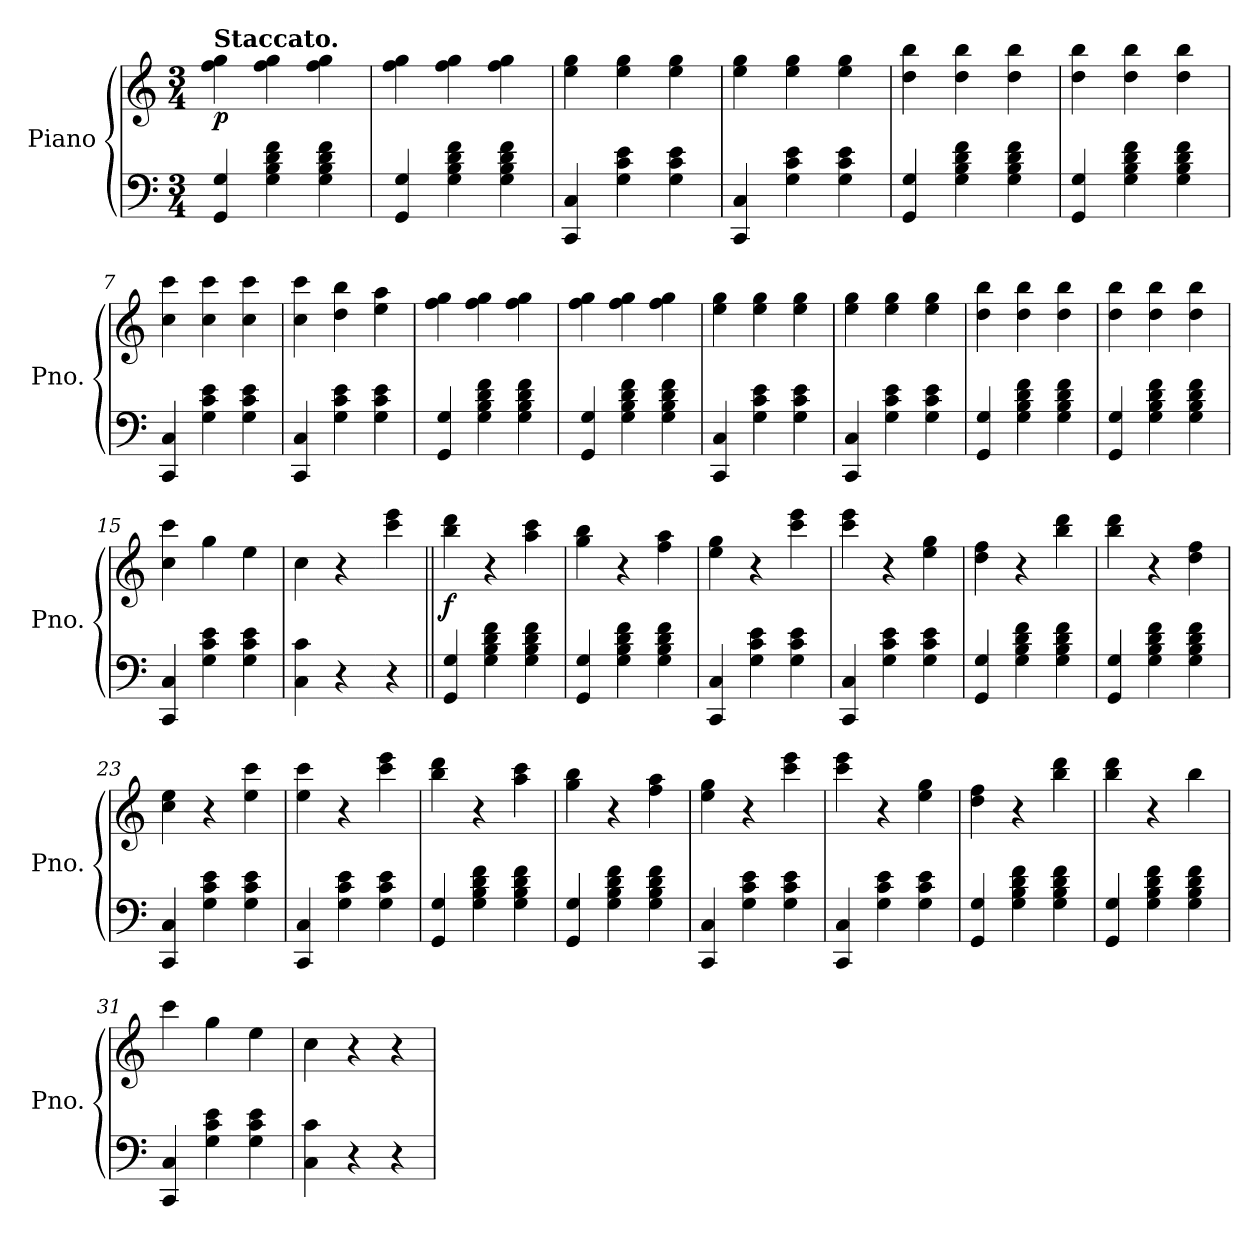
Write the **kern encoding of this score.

**kern	**kern	**dynam
*part1	*part1	*part1
*staff2	*staff1	*staff1/2
*I"Piano	*	*
*I'Pno.	*	*
*clefF4	*clefG2	*
*k[]	*k[]	*
*M3/4	*M3/4	*
*MM176	*MM176	*
=1	=1	=1
!	!LO:TX:a:B:t=Staccato.	!
!	!	!LO:DY:b
4GG/ 4G/	4ff\ 4gg\	p
4G\ 4B\ 4d\ 4f\	4ff\ 4gg\	.
4G\ 4B\ 4d\ 4f\	4ff\ 4gg\	.
=2	=2	=2
4GG/ 4G/	4ff\ 4gg\	.
4G\ 4B\ 4d\ 4f\	4ff\ 4gg\	.
4G\ 4B\ 4d\ 4f\	4ff\ 4gg\	.
=3	=3	=3
4CC/ 4C/	4ee\ 4gg\	.
4G\ 4c\ 4e\	4ee\ 4gg\	.
4G\ 4c\ 4e\	4ee\ 4gg\	.
=4	=4	=4
4CC/ 4C/	4ee\ 4gg\	.
4G\ 4c\ 4e\	4ee\ 4gg\	.
4G\ 4c\ 4e\	4ee\ 4gg\	.
=5	=5	=5
4GG/ 4G/	4dd\ 4bb\	.
4G\ 4B\ 4d\ 4f\	4dd\ 4bb\	.
4G\ 4B\ 4d\ 4f\	4dd\ 4bb\	.
=6	=6	=6
4GG/ 4G/	4dd\ 4bb\	.
4G\ 4B\ 4d\ 4f\	4dd\ 4bb\	.
4G\ 4B\ 4d\ 4f\	4dd\ 4bb\	.
!!LO:LB:g=z
=7	=7	=7
4CC/ 4C/	4cc\ 4ccc\	.
4G\ 4c\ 4e\	4cc\ 4ccc\	.
4G\ 4c\ 4e\	4cc\ 4ccc\	.
=8	=8	=8
4CC/ 4C/	4cc\ 4ccc\	.
4G\ 4c\ 4e\	4dd\ 4bb\	.
4G\ 4c\ 4e\	4ee\ 4aa\	.
=9	=9	=9
4GG/ 4G/	4ff\ 4gg\	.
4G\ 4B\ 4d\ 4f\	4ff\ 4gg\	.
4G\ 4B\ 4d\ 4f\	4ff\ 4gg\	.
=10	=10	=10
4GG/ 4G/	4ff\ 4gg\	.
4G\ 4B\ 4d\ 4f\	4ff\ 4gg\	.
4G\ 4B\ 4d\ 4f\	4ff\ 4gg\	.
=11	=11	=11
4CC/ 4C/	4ee\ 4gg\	.
4G\ 4c\ 4e\	4ee\ 4gg\	.
4G\ 4c\ 4e\	4ee\ 4gg\	.
=12	=12	=12
4CC/ 4C/	4ee\ 4gg\	.
4G\ 4c\ 4e\	4ee\ 4gg\	.
4G\ 4c\ 4e\	4ee\ 4gg\	.
=13	=13	=13
4GG/ 4G/	4dd\ 4bb\	.
4G\ 4B\ 4d\ 4f\	4dd\ 4bb\	.
4G\ 4B\ 4d\ 4f\	4dd\ 4bb\	.
=14	=14	=14
4GG/ 4G/	4dd\ 4bb\	.
4G\ 4B\ 4d\ 4f\	4dd\ 4bb\	.
4G\ 4B\ 4d\ 4f\	4dd\ 4bb\	.
!!LO:LB:g=z
=15	=15	=15
4CC/ 4C/	4cc\ 4ccc\	.
4G\ 4c\ 4e\	4gg\	.
4G\ 4c\ 4e\	4ee\	.
=16	=16	=16
4C\ 4c\	4cc\	.
4r	4r	.
=16X1-	=16X1-	=16X1-
4r	4ccc\ 4eee\	.
=17||	=17||	=17||
!	!	!LO:DY:b
4GG/ 4G/	4bb\ 4ddd\	f
4G\ 4B\ 4d\ 4f\	4r	.
4G\ 4B\ 4d\ 4f\	4aa\ 4ccc\	.
=18	=18	=18
4GG/ 4G/	4gg\ 4bb\	.
4G\ 4B\ 4d\ 4f\	4r	.
4G\ 4B\ 4d\ 4f\	4ff\ 4aa\	.
=19	=19	=19
4CC/ 4C/	4ee\ 4gg\	.
4G\ 4c\ 4e\	4r	.
4G\ 4c\ 4e\	4ccc\ 4eee\	.
=20	=20	=20
4CC/ 4C/	4ccc\ 4eee\	.
4G\ 4c\ 4e\	4r	.
4G\ 4c\ 4e\	4ee\ 4gg\	.
=21	=21	=21
4GG/ 4G/	4dd\ 4ff\	.
4G\ 4B\ 4d\ 4f\	4r	.
4G\ 4B\ 4d\ 4f\	4bb\ 4ddd\	.
=22	=22	=22
4GG/ 4G/	4bb\ 4ddd\	.
4G\ 4B\ 4d\ 4f\	4r	.
4G\ 4B\ 4d\ 4f\	4dd\ 4ff\	.
!!LO:LB:g=z
=23	=23	=23
4CC/ 4C/	4cc\ 4ee\	.
4G\ 4c\ 4e\	4r	.
4G\ 4c\ 4e\	4ee\ 4ccc\	.
=24	=24	=24
4CC/ 4C/	4ee\ 4ccc\	.
4G\ 4c\ 4e\	4r	.
4G\ 4c\ 4e\	4ccc\ 4eee\	.
=25	=25	=25
4GG/ 4G/	4bb\ 4ddd\	.
4G\ 4B\ 4d\ 4f\	4r	.
4G\ 4B\ 4d\ 4f\	4aa\ 4ccc\	.
=26	=26	=26
4GG/ 4G/	4gg\ 4bb\	.
4G\ 4B\ 4d\ 4f\	4r	.
4G\ 4B\ 4d\ 4f\	4ff\ 4aa\	.
=27	=27	=27
4CC/ 4C/	4ee\ 4gg\	.
4G\ 4c\ 4e\	4r	.
4G\ 4c\ 4e\	4ccc\ 4eee\	.
=28	=28	=28
4CC/ 4C/	4ccc\ 4eee\	.
4G\ 4c\ 4e\	4r	.
4G\ 4c\ 4e\	4ee\ 4gg\	.
=29	=29	=29
4GG/ 4G/	4dd\ 4ff\	.
4G\ 4B\ 4d\ 4f\	4r	.
4G\ 4B\ 4d\ 4f\	4bb\ 4ddd\	.
=30	=30	=30
4GG/ 4G/	4bb\ 4ddd\	.
4G\ 4B\ 4d\ 4f\	4r	.
4G\ 4B\ 4d\ 4f\	4bb\	.
!!LO:LB:g=z
=31	=31	=31
4CC/ 4C/	4ccc\	.
4G\ 4c\ 4e\	4gg\	.
4G\ 4c\ 4e\	4ee\	.
=32	=32	=32
4C\ 4c\	4cc\	.
4r	4r	.
4r	4r	.
=	=	=
*-	*-	*-
